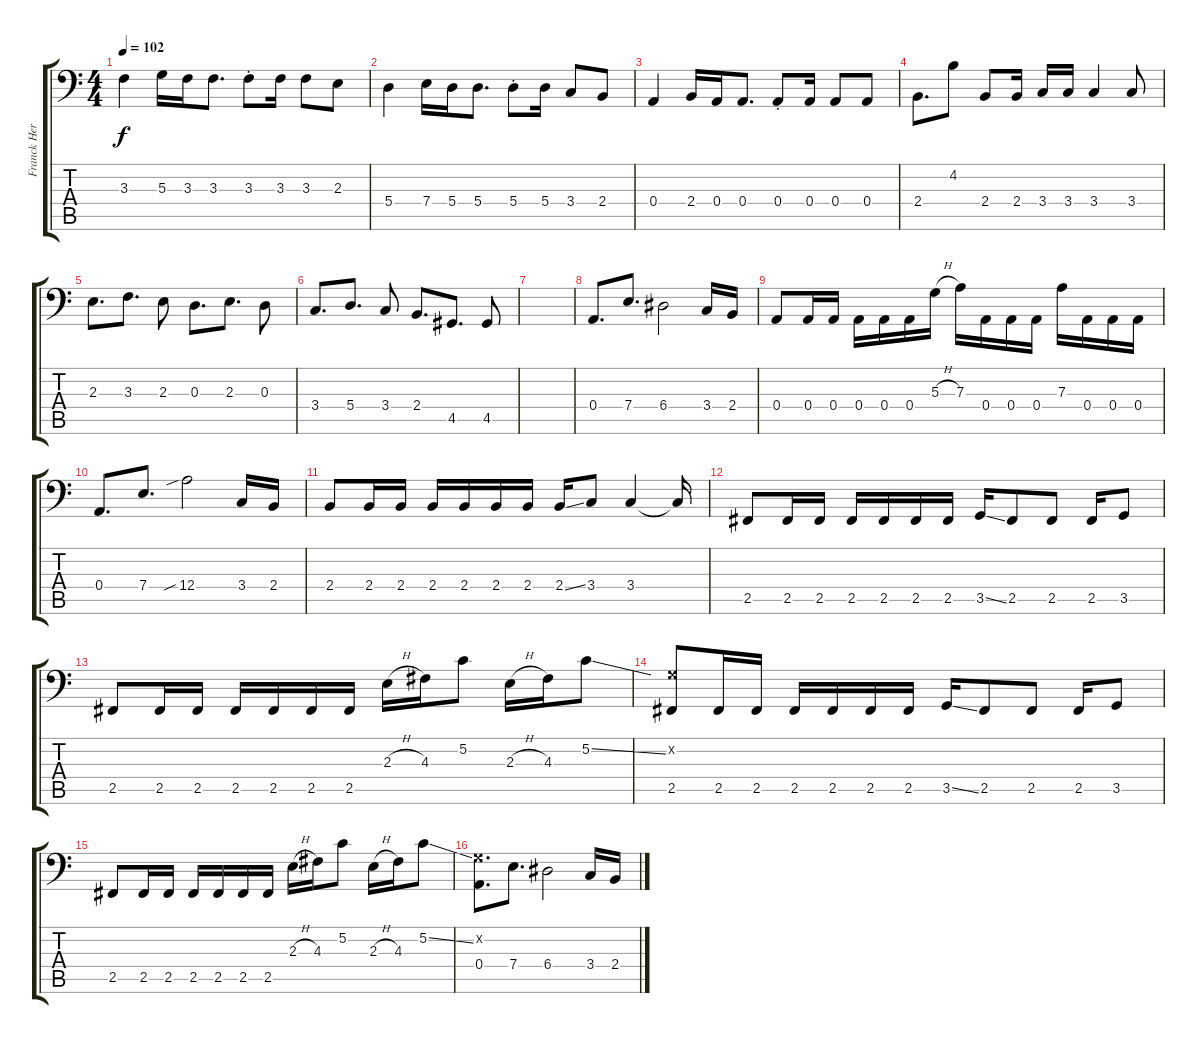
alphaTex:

\track ("Franck Hermanny" "Franck Her") {instrument electricbassfinger}
\staff {score tabs}
\tuning (C3 G2 D2 A1 E1 B0) {hide}
\ts (4 4)
\tempo 102
\clef f4
\ks c
3.3.4{dy f} 5.3.16 3.3.16 3.3.8{d} 3.3{st}.8 3.3.16 3.3.8 2.3.8 |
5.4.4 7.4.16 5.4.16 5.4.8{d} 5.4{st}.8 5.4.16 3.4.8 2.4.8 |
0.4.4 2.4.16 0.4.16 0.4.8{d} 0.4{st}.8 0.4.16 0.4.8 0.4.8 |
2.4.8{d} 4.2.8 2.4.8 2.4.16 3.4.16 3.4.16 3.4.4 3.4.8 |
2.3.8{d} 3.3.8{d} 2.3.8 0.3.8{d} 2.3.8{d} 0.3.8 |
3.4.8{d} 5.4.8{d} 3.4.8 2.4.8{d} 4.5.8{d} 4.5.8 |
|
0.4.8{d} 7.4.8{d} 6.4.2 3.4.16 2.4.16 |
0.4.8 0.4.16 0.4.16 0.4.16 0.4.16 0.4.16 5.3{h}.16 7.3.16 0.4.16 0.4.16 0.4.16 7.3.16 0.4.16 0.4.16 0.4.16 |
0.4.8{d} 7.4.8{d} 12.4{sib}.2 3.4.16 2.4.16 |
2.4.8 2.4.16 2.4.16 2.4.16 2.4.16 2.4.16 2.4.16 2.4{ss}.16 3.4.8 3.4.4 3.4{t}.16 |
2.5.8 2.5.16 2.5.16 2.5.16 2.5.16 2.5.16 2.5.16 3.5{ss}.16 2.5.8 2.5.8 2.5.16 3.5.8 |
2.5.8 2.5.16 2.5.16 2.5.16 2.5.16 2.5.16 2.5.16 2.3{h}.16 4.3.16 5.2.8 2.3{h}.16 4.3.16 5.2{ss}.8 |
(0.2{x} 2.5).8 2.5.16 2.5.16 2.5.16 2.5.16 2.5.16 2.5.16 3.5{ss}.16 2.5.8 2.5.8 2.5.16 3.5.8 |
2.5.8 2.5.16 2.5.16 2.5.16 2.5.16 2.5.16 2.5.16 2.3{h}.16 4.3.16 5.2.8 2.3{h}.16 4.3.16 5.2{ss}.8 |
(0.2{x} 0.4).8{d} 7.4.8{d} 6.4.2 3.4.16 2.4.16
